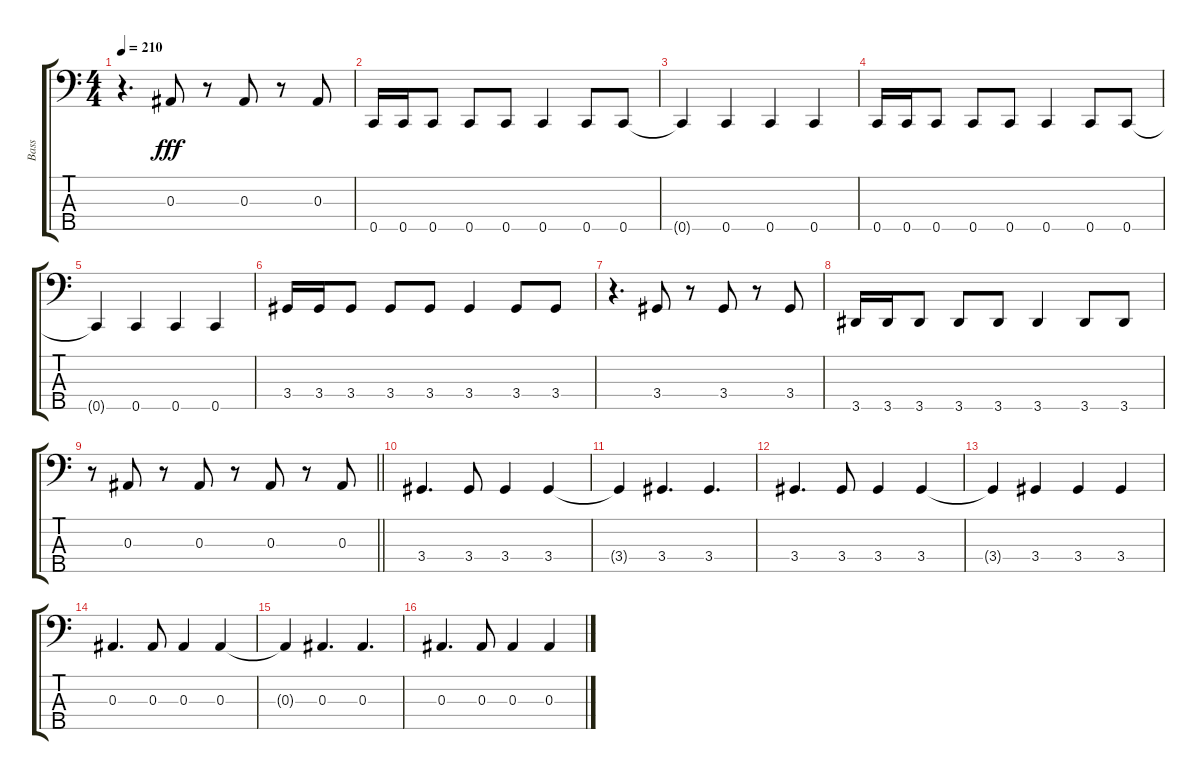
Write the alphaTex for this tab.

\track ("Bass" "Bass") {instrument electricbasspick}
\staff {score tabs}
\tuning (Ab2 Eb2 Bb1 F1 C1) {hide}
\ts (4 4)
\tempo 210
\clef f4
\ks c
r.4{d dy fff} 0.3.8 r.8 0.3.8 r.8 0.3.8 |
0.5.16 0.5.16 0.5.8 0.5.8 0.5.8 0.5.4 0.5.8 0.5.8 |
0.5{t}.4 0.5.4 0.5.4 0.5.4 |
0.5.16 0.5.16 0.5.8 0.5.8 0.5.8 0.5.4 0.5.8 0.5.8 |
0.5{t}.4 0.5.4 0.5.4 0.5.4 |
3.4.16 3.4.16 3.4.8 3.4.8 3.4.8 3.4.4 3.4.8 3.4.8 |
r.4{d} 3.4.8 r.8 3.4.8 r.8 3.4.8 |
3.5.16 3.5.16 3.5.8 3.5.8 3.5.8 3.5.4 3.5.8 3.5.8 |
\barLineRight lightlight
r.8 0.3.8 r.8 0.3.8 r.8 0.3.8 r.8 0.3.8 |
\section ("" " ")
3.4.4{d} 3.4.8 3.4.4 3.4.4 |
3.4{t}.4 3.4.4{d} 3.4.4{d} |
3.4.4{d} 3.4.8 3.4.4 3.4.4 |
3.4{t}.4 3.4.4 3.4.4 3.4.4 |
0.3.4{d} 0.3.8 0.3.4 0.3.4 |
0.3{t}.4 0.3.4{d} 0.3.4{d} |
0.3.4{d} 0.3.8 0.3.4 0.3.4
